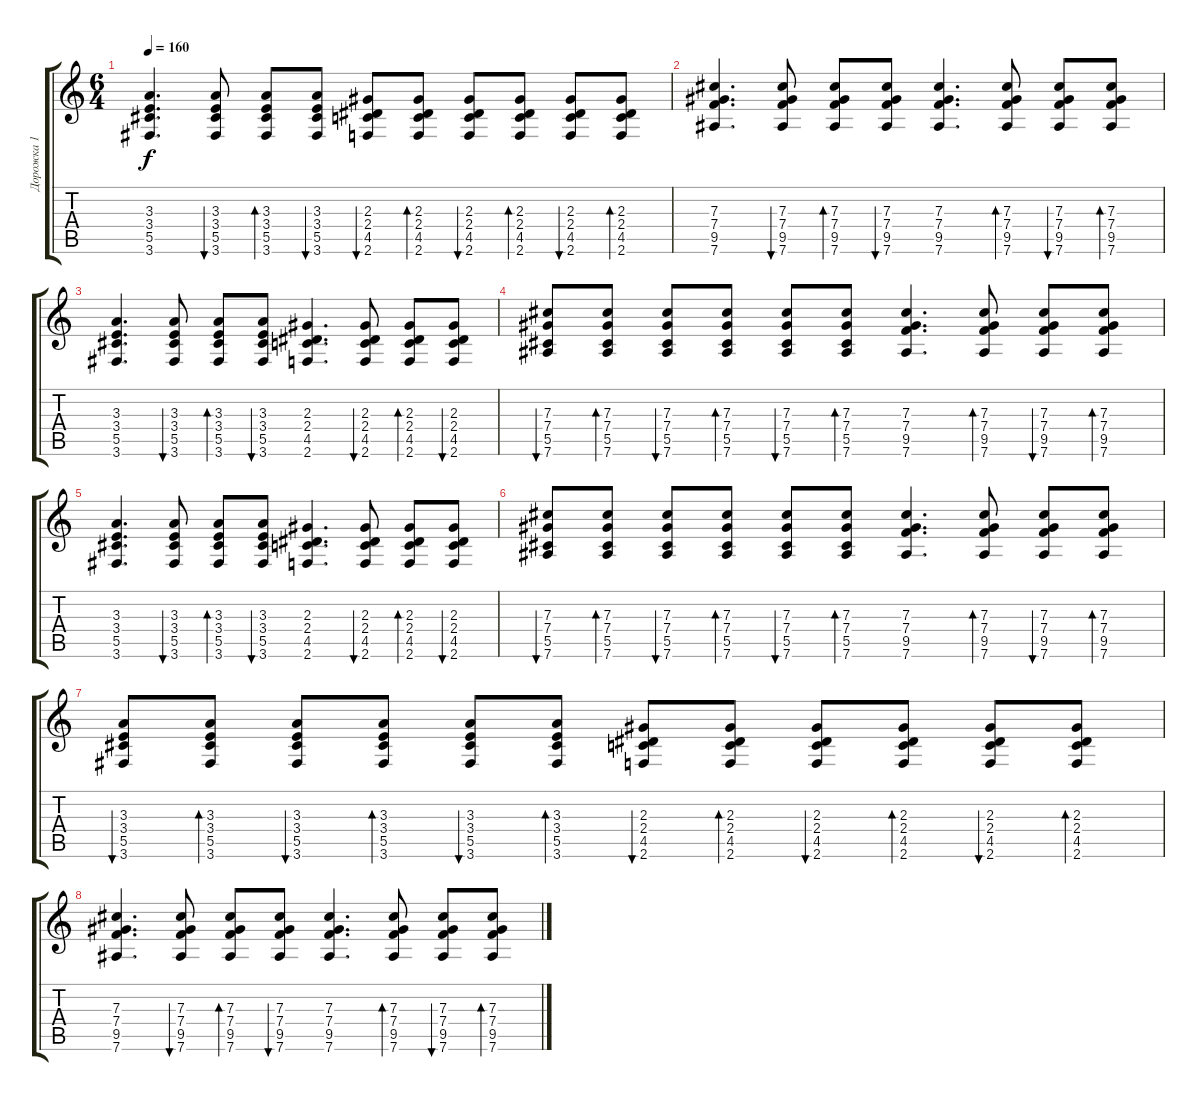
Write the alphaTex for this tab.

\track ("Дорожка 1" "Дорожка 1") {instrument overdrivenguitar}
\staff {score tabs}
\tuning (Eb4 Bb3 Gb3 Db3 Ab2 Eb2) {hide}
\ts (6 4)
\tempo 160
\clef g2
\ks c
(3.3 3.4 5.5 3.6).4{d dy f} (3.3 3.4 5.5 3.6).8{bu 60} (3.3 3.4 5.5 3.6).8{bd 60} (3.3 3.4 5.5 3.6).8{bu 60} (2.3 2.4 4.5 2.6).8{bu 60} (2.3 2.4 4.5 2.6).8{bd 60} (2.3 2.4 4.5 2.6).8{bu 60} (2.3 2.4 4.5 2.6).8{bd 60} (2.3 2.4 4.5 2.6).8{bu 60} (2.3 2.4 4.5 2.6).8{bd 60} |
(7.3 7.4 9.5 7.6).4{d} (7.3 7.4 9.5 7.6).8{bu 60} (7.3 7.4 9.5 7.6).8{bd 60} (7.3 7.4 9.5 7.6).8{bu 60} (7.3 7.4 9.5 7.6).4{d} (7.3 7.4 9.5 7.6).8{bd 60} (7.3 7.4 9.5 7.6).8{bu 60} (7.3 7.4 9.5 7.6).8{bd 60} |
(3.3 3.4 5.5 3.6).4{d} (3.3 3.4 5.5 3.6).8{bu 60} (3.3 3.4 5.5 3.6).8{bd 60} (3.3 3.4 5.5 3.6).8{bu 60} (2.3 2.4 4.5 2.6).4{d} (2.3 2.4 4.5 2.6).8{bu 60} (2.3 2.4 4.5 2.6).8{bd 60} (2.3 2.4 4.5 2.6).8{bu 60} |
(7.3 7.4 5.5 7.6).8{bu 60} (7.3 7.4 5.5 7.6).8{bd 60} (7.3 7.4 5.5 7.6).8{bu 60} (7.3 7.4 5.5 7.6).8{bd 60} (7.3 7.4 5.5 7.6).8{bu 60} (7.3 7.4 5.5 7.6).8{bd 60} (7.3 7.4 9.5 7.6).4{d} (7.3 7.4 9.5 7.6).8{bd 60} (7.3 7.4 9.5 7.6).8{bu 60} (7.3 7.4 9.5 7.6).8{bd 60} |
(3.3 3.4 5.5 3.6).4{d} (3.3 3.4 5.5 3.6).8{bu 60} (3.3 3.4 5.5 3.6).8{bd 60} (3.3 3.4 5.5 3.6).8{bu 60} (2.3 2.4 4.5 2.6).4{d} (2.3 2.4 4.5 2.6).8{bu 60} (2.3 2.4 4.5 2.6).8{bd 60} (2.3 2.4 4.5 2.6).8{bu 60} |
(7.3 7.4 5.5 7.6).8{bu 60} (7.3 7.4 5.5 7.6).8{bd 60} (7.3 7.4 5.5 7.6).8{bu 60} (7.3 7.4 5.5 7.6).8{bd 60} (7.3 7.4 5.5 7.6).8{bu 60} (7.3 7.4 5.5 7.6).8{bd 60} (7.3 7.4 9.5 7.6).4{d} (7.3 7.4 9.5 7.6).8{bd 60} (7.3 7.4 9.5 7.6).8{bu 60} (7.3 7.4 9.5 7.6).8{bd 60} |
(3.3 3.4 5.5 3.6).8{bu 60} (3.3 3.4 5.5 3.6).8{bd 60} (3.3 3.4 5.5 3.6).8{bu 60} (3.3 3.4 5.5 3.6).8{bd 60} (3.3 3.4 5.5 3.6).8{bu 60} (3.3 3.4 5.5 3.6).8{bd 60} (2.3 2.4 4.5 2.6).8{bu 60} (2.3 2.4 4.5 2.6).8{bd 60} (2.3 2.4 4.5 2.6).8{bu 60} (2.3 2.4 4.5 2.6).8{bd 60} (2.3 2.4 4.5 2.6).8{bu 60} (2.3 2.4 4.5 2.6).8{bd 60} |
(7.3 7.4 9.5 7.6).4{d instrument overdrivenguitar} (7.3 7.4 9.5 7.6).8{bu 60} (7.3 7.4 9.5 7.6).8{bd 60} (7.3 7.4 9.5 7.6).8{bu 60} (7.3 7.4 9.5 7.6).4{d} (7.3 7.4 9.5 7.6).8{bd 60} (7.3 7.4 9.5 7.6).8{bu 60} (7.3 7.4 9.5 7.6).8{bd 60}
